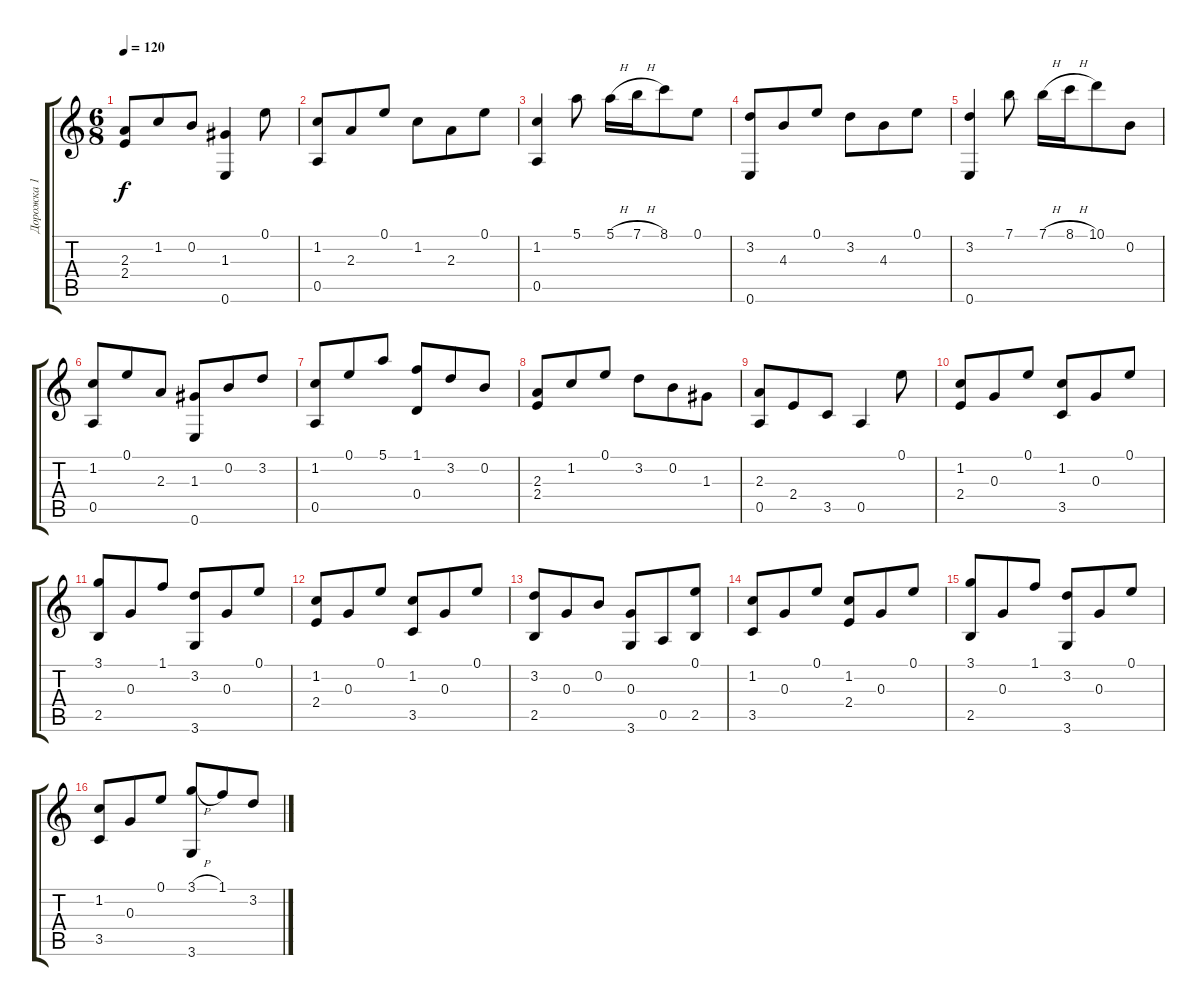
\track ("Дорожка 1" "Дорожка 1") {instrument acousticguitarnylon}
\staff {score tabs}
\tuning (E4 B3 G3 D3 A2 E2) {hide}
\ts (6 8)
\tempo 120
\clef g2
\ks c
(2.3 2.4).8{dy f} 1.2.8 0.2.8 (1.3 0.6).4 0.1.8 |
(1.2 0.5).8 2.3.8 0.1.8 1.2.8 2.3.8 0.1.8 |
(1.2 0.5).4 5.1.8 5.1{h}.16 7.1{h}.16 8.1.8 0.1.8 |
(3.2 0.6).8 4.3.8 0.1.8 3.2.8 4.3.8 0.1.8 |
(3.2 0.6).4 7.1.8 7.1{h}.16 8.1{h}.16 10.1.8 0.2.8 |
(1.2 0.5).8 0.1.8 2.3.8 (1.3 0.6).8 0.2.8 3.2.8 |
(1.2 0.5).8 0.1.8 5.1.8 (1.1 0.4).8 3.2.8 0.2.8 |
(2.3 2.4).8 1.2.8 0.1.8 3.2.8 0.2.8 1.3.8 |
(2.3 0.5).8 2.4.8 3.5.8 0.5.4 0.1.8 |
(1.2 2.4).8 0.3.8 0.1.8 (1.2 3.5).8 0.3.8 0.1.8 |
(3.1 2.5).8 0.3.8 1.1.8 (3.2 3.6).8 0.3.8 0.1.8 |
(1.2 2.4).8 0.3.8 0.1.8 (1.2 3.5).8 0.3.8 0.1.8 |
(3.2 2.5).8 0.3.8 0.2.8 (0.3 3.6).8 0.5.8 (0.1 2.5).8 |
(1.2 3.5).8 0.3.8 0.1.8 (1.2 2.4).8 0.3.8 0.1.8 |
(3.1 2.5).8 0.3.8 1.1.8 (3.2 3.6).8 0.3.8 0.1.8 |
(1.2 3.5).8 0.3.8 0.1.8 (3.1{h} 3.6).8 1.1.8 3.2.8
